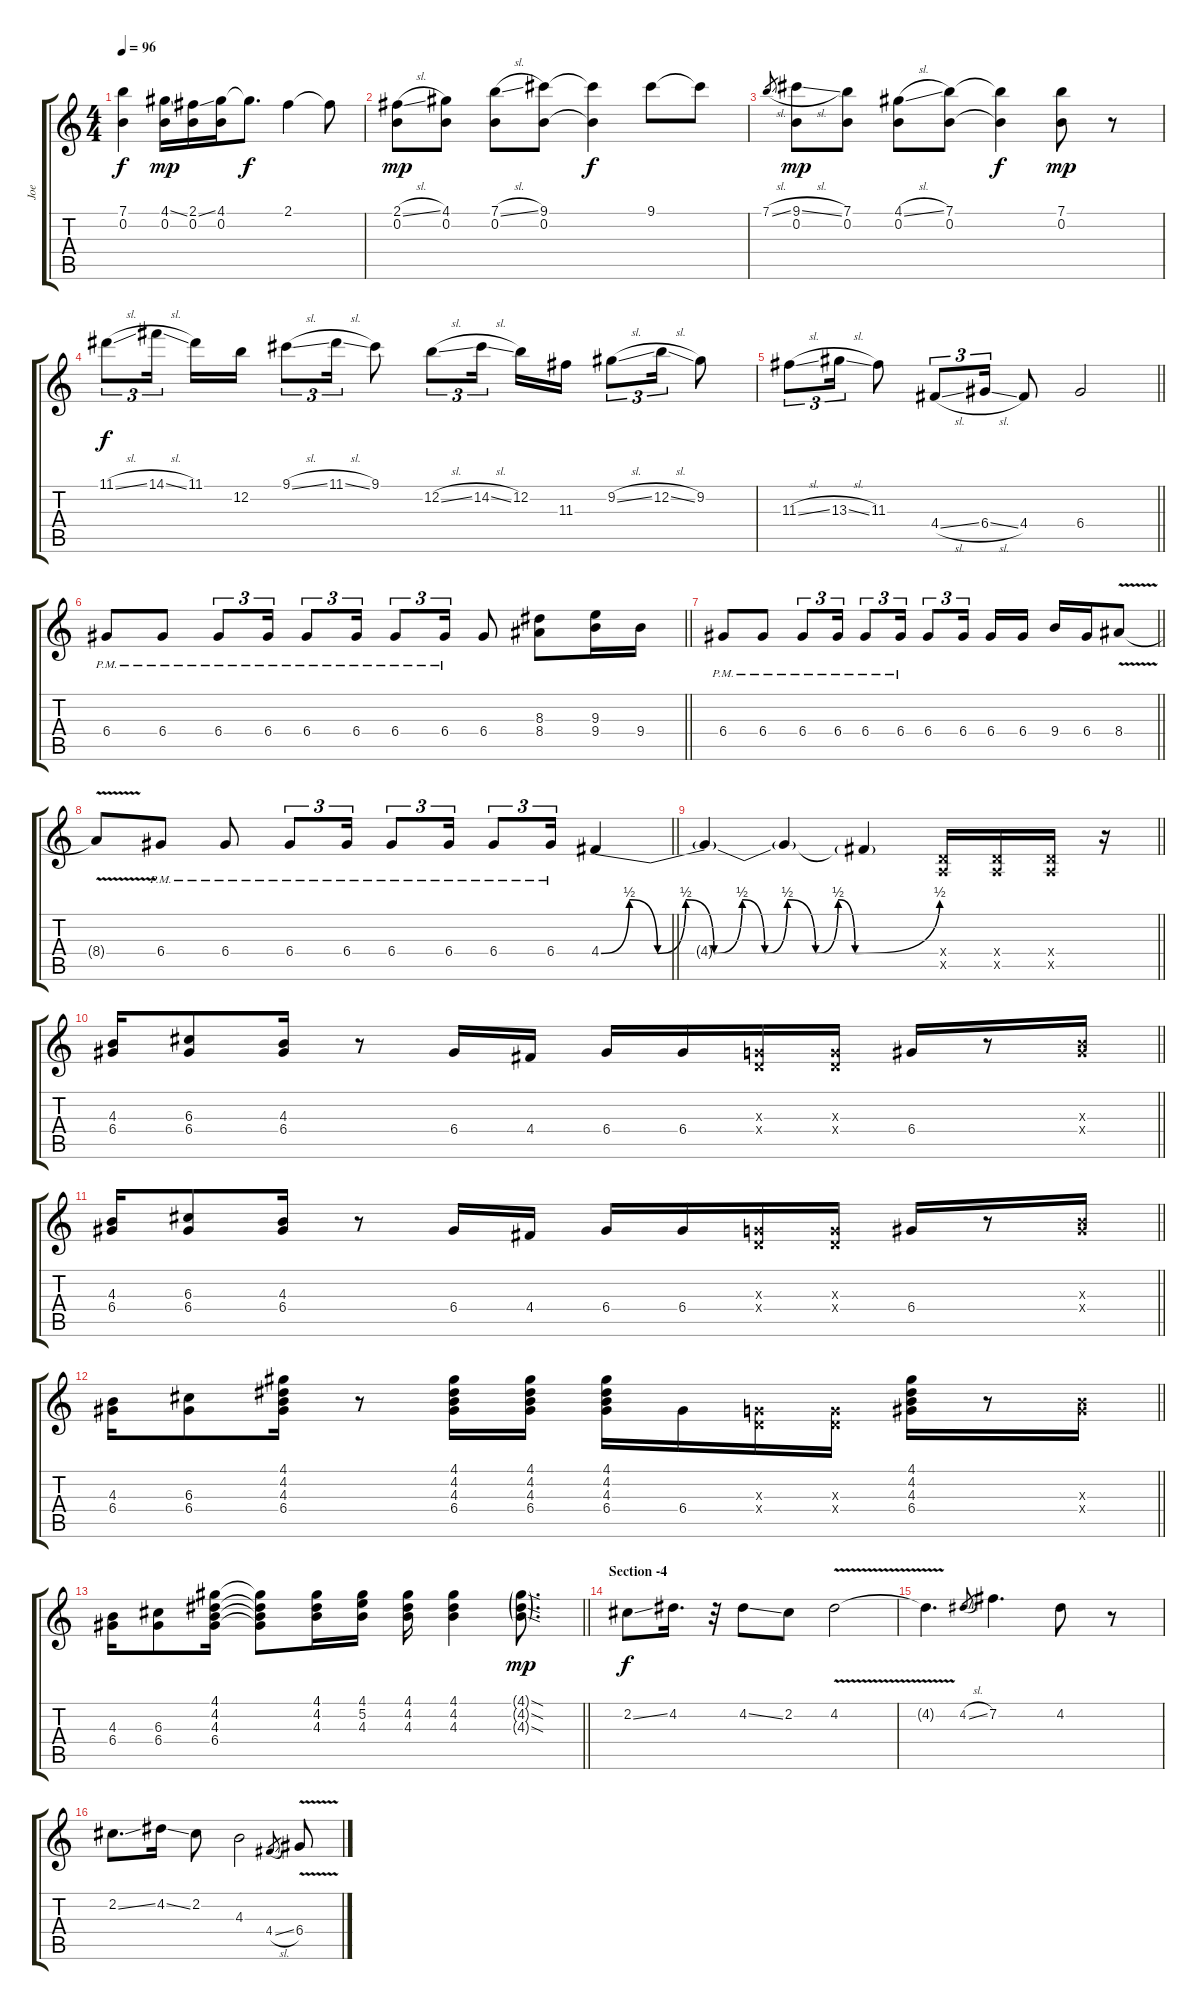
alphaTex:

\track ("Joe" "Joe") {instrument distortionguitar}
\staff {score tabs}
\tuning (E4 B3 G3 D3 A2 E2) {hide}
\ts (4 4)
\tempo 96
\clef g2
\ks c
(7.1{t} 0.2{t}).4{dy f} (4.1{ss} 0.2).16{dy mp} (2.1{ss} 0.2).16 (4.1 0.2).16 4.1{t}.8{d dy f} 2.1.4 2.1{t}.8 |
(2.1{sl} 0.2).8{dy mp} (4.1 0.2).8 (7.1{sl} 0.2).8 (9.1 0.2).8 (9.1{t} 0.2{t}).4{dy f} 9.1.8 9.1{t}.8 |
7.1{sl}.8{gr} (9.1{sl} 0.2).8{dy mp} (7.1 0.2).8 (4.1{sl} 0.2).8 (7.1 0.2).8 (7.1{t} 0.2{t}).4{dy f} (7.1 0.2).8{dy mp} r.8 |
11.1{sl}.8{tu (3 2) dy f} 14.1{sl}.16{tu (3 2) beam splitsecondary} 11.1.16 12.2.16 9.1{sl}.8{tu (3 2)} 11.1{sl}.16{tu (3 2)} 9.1.8 12.2{sl}.8{tu (3 2)} 14.2{sl}.16{tu (3 2) beam splitsecondary} 12.2.16 11.3.16 9.2{sl}.8{tu (3 2)} 12.2{sl}.16{tu (3 2)} 9.2.8 |
\barLineRight lightlight
11.3{sl}.8{tu (3 2)} 13.3{sl}.16{tu (3 2)} 11.3.8 4.4{sl}.8{tu (3 2)} 6.4{sl}.16{tu (3 2)} 4.4.8 6.4.2 |
\barLineRight lightlight
6.4{pm}.8 6.4{pm}.8 6.4{pm}.8{tu (3 2)} 6.4{pm}.16{tu (3 2)} 6.4{pm}.8{tu (3 2)} 6.4{pm}.16{tu (3 2)} 6.4{pm}.8{tu (3 2)} 6.4{pm}.16{tu (3 2)} 6.4.8 (8.3 8.4).8 (9.3 9.4).16 9.4.16 |
\barLineRight lightlight
6.4{pm}.8 6.4{pm}.8 6.4{pm}.8{tu (3 2)} 6.4{pm}.16{tu (3 2)} 6.4{pm}.8{tu (3 2)} 6.4{pm}.16{tu (3 2)} 6.4.8{tu (3 2)} 6.4.16{tu (3 2) beam splitsecondary} 6.4.16 6.4.16 9.4.16 6.4.16 8.4{v}.8 |
\barLineRight lightlight
8.4{t}.8 6.4{pm}.8 6.4{pm}.8 6.4{pm}.8{tu (3 2)} 6.4{pm}.16{tu (3 2)} 6.4{pm}.8{tu (3 2)} 6.4{pm}.16{tu (3 2)} 6.4{pm}.8{tu (3 2)} 6.4{pm}.16{tu (3 2)} 4.4{be (custom 0 0 5 2 10 0 15 2 20 0 25 2 29 0 33 2 38 0 42 2 45 0 60 2)}.4 |
\barLineRight lightlight
4.4{t}.4 4.4{t}.4 4.4{t}.4 (0.4{x} 0.5{x}).16 (0.4{x} 0.5{x}).16 (0.4{x} 0.5{x}).16 r.16 |
\barLineRight lightlight
(4.3 6.4).16 (6.3 6.4).8 (4.3 6.4).16 r.8 6.4.16 4.4.16 6.4.16 6.4.16 (0.3{x} 0.4{x}).16 (0.3{x} 0.4{x}).16 6.4.16 r.8 (4.3{x} 6.4{x}).16 |
\barLineRight lightlight
(4.3 6.4).16 (6.3 6.4).8 (4.3 6.4).16 r.8 6.4.16 4.4.16 6.4.16 6.4.16 (0.3{x} 0.4{x}).16 (0.3{x} 0.4{x}).16 6.4.16 r.8 (4.3{x} 6.4{x}).16 |
\barLineRight lightlight
(4.3 6.4).16 (6.3 6.4).8 (4.1 4.2 4.3 6.4).16 r.8 (4.1 4.2 4.3 6.4).16 (4.1 4.2 4.3 6.4).16 (4.1 4.2 4.3 6.4).16 6.4.16 (0.3{x} 0.4{x}).16 (0.3{x} 0.4{x}).16 (4.1 4.2 4.3 6.4).16 r.8 (4.3{x} 6.4{x}).16 |
\barLineRight lightlight
(4.3 6.4).16 (6.3 6.4).8 (4.1 4.2 4.3 6.4).16 (4.1{t} 4.2{t} 4.3{t} 6.4{t}).8 (4.1 4.2 4.3).16 (4.1 5.2 4.3).16 (4.1 4.2 4.3).16 (4.1 4.2 4.3).4 (4.1{sod g} 4.2{sod g} 4.3{sod g}).8{d dy mp} |
\section ("" "Section -4")
2.2{ss}.8{dy f} 4.2.16{d} r.32 4.2{ss}.8 2.2.8 4.2{v}.2 |
4.2{t}.4{d} 4.2{sl}.8{gr} 7.2.4{d} 4.2.8 r.8 |
2.2{ss}.8{d} 4.2{ss}.16 2.2.8 4.3.2 4.4{sl}.8{gr} 6.4{v}.8
